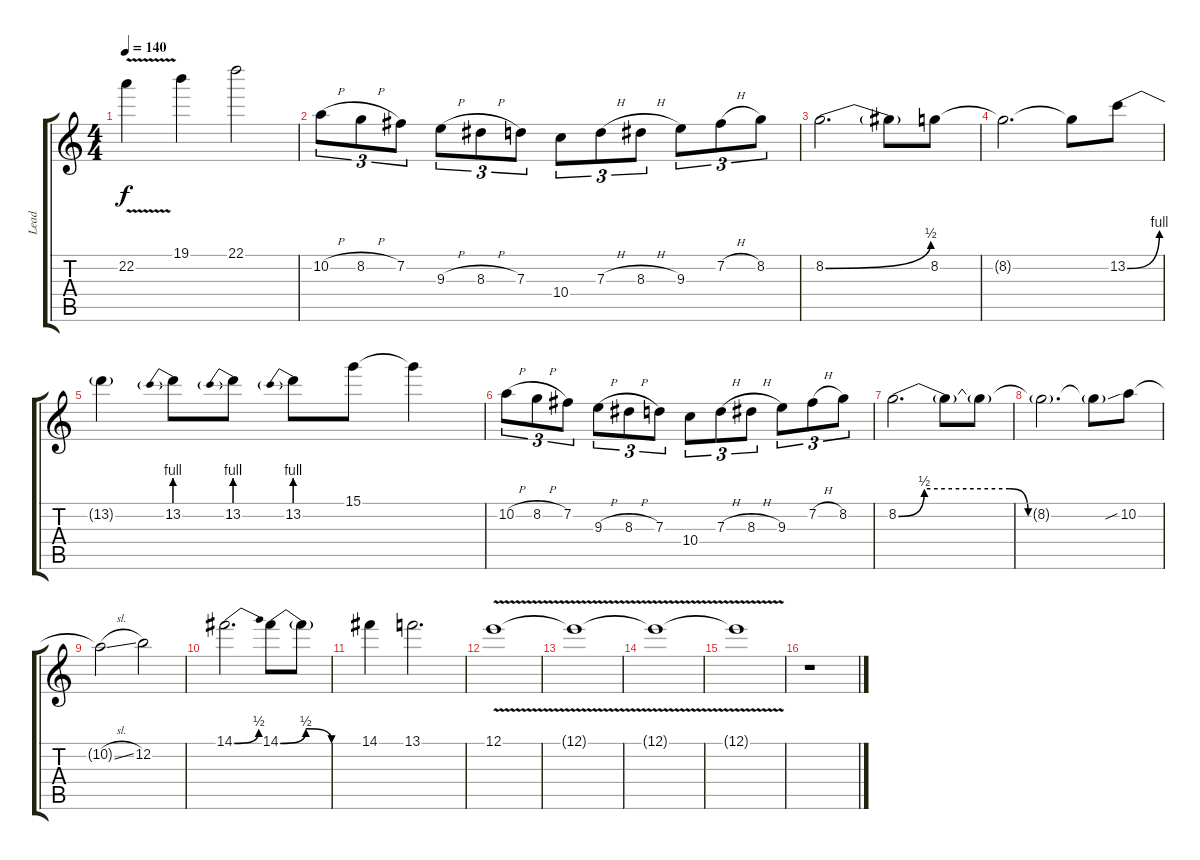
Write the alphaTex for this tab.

\track ("Lead" "Lead") {instrument overdrivenguitar}
\staff {score tabs}
\tuning (E4 B3 G3 D3 A2 E2) {hide}
\ts (4 4)
\tempo 140
\clef g2
\ks c
22.2{v}.4{dy f} 19.1.4 22.1.2 |
10.2{h}.8{tu (3 2)} 8.2{h}.8{tu (3 2)} 7.2.8{tu (3 2)} 9.3{h}.8{tu (3 2)} 8.3{h}.8{tu (3 2)} 7.3.8{tu (3 2)} 10.4.8{tu (3 2)} 7.3{h}.8{tu (3 2)} 8.3{h}.8{tu (3 2)} 9.3.8{tu (3 2)} 7.2{h}.8{tu (3 2)} 8.2.8{tu (3 2)} |
8.2{be (bend 0 0 60 2)}.2{d} 8.2{t}.8 8.2.8 |
8.2{t}.2{d} 8.2{t}.8 13.2{be (bend 0 0 60 4)}.8 |
13.2{t}.4 13.2{be (prebend 0 4 60 4)}.8 13.2{be (prebend 0 4 60 4)}.8 13.2{be (prebend 0 4 60 4)}.8 15.1.8 15.1{t}.4 |
10.2{h}.8{tu (3 2)} 8.2{h}.8{tu (3 2)} 7.2.8{tu (3 2)} 9.3{h}.8{tu (3 2)} 8.3{h}.8{tu (3 2)} 7.3.8{tu (3 2)} 10.4.8{tu (3 2)} 7.3{h}.8{tu (3 2)} 8.3{h}.8{tu (3 2)} 9.3.8{tu (3 2)} 7.2{h}.8{tu (3 2)} 8.2.8{tu (3 2)} |
8.2{be (custom 0 0 7 2 30 2 35 0 60 0)}.2{d} 8.2{t}.8 8.2{t}.8 |
8.2{t}.2{d} 8.2{t}.8 10.2{sib}.8 |
10.2{sl t}.2 12.2.2 |
14.1{be (bend 0 0 60 2)}.2{d} 14.1{be (bendrelease 0 0 30 2 30 2 60 0)}.8 14.1{t}.8 |
14.1.4 13.1.2{d} |
12.1{v}.1 |
12.1{v t}.1 |
12.1{v t}.1 |
12.1{v t}.1 |
r.1
